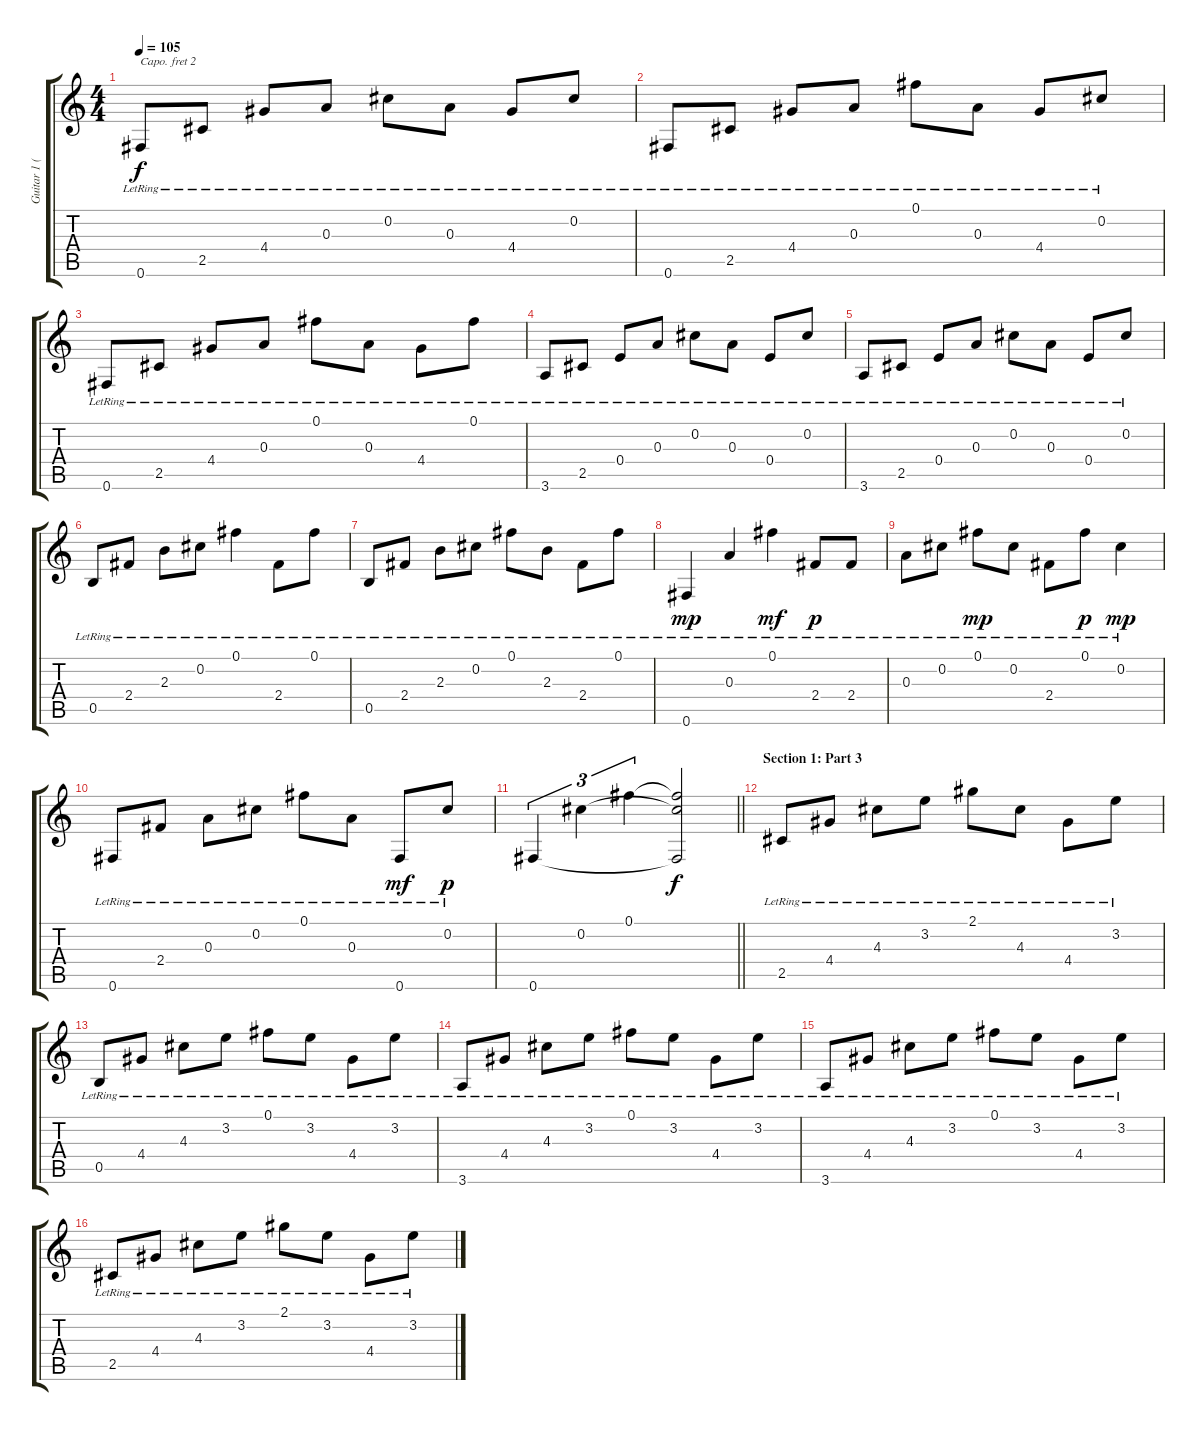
\track ("Guitar 1 (Acoustic)" "Guitar 1 (") {instrument acousticguitarsteel}
\staff {score tabs}
\capo 2
\tuning (E4 B3 G3 D3 A2 E2) {hide}
\ts (4 4)
\tempo 105
\clef g2
\ks c
0.6{lr}.8{dy f} 2.5{lr}.8 4.4{lr}.8 0.3{lr}.8 0.2{lr}.8 0.3{lr}.8 4.4{lr}.8 0.2{lr}.8 |
0.6{lr}.8 2.5{lr}.8 4.4{lr}.8 0.3{lr}.8 0.1{lr}.8 0.3{lr}.8 4.4{lr}.8 0.2{lr}.8 |
0.6{lr}.8 2.5{lr}.8 4.4{lr}.8 0.3{lr}.8 0.1{lr}.8 0.3{lr}.8 4.4{lr}.8 0.1{lr}.8 |
3.6{lr}.8 2.5{lr}.8 0.4{lr}.8 0.3{lr}.8 0.2{lr}.8 0.3{lr}.8 0.4{lr}.8 0.2{lr}.8 |
3.6{lr}.8 2.5{lr}.8 0.4{lr}.8 0.3{lr}.8 0.2{lr}.8 0.3{lr}.8 0.4{lr}.8 0.2{lr}.8 |
0.5{lr}.8 2.4{lr}.8 2.3{lr}.8 0.2{lr}.8 0.1{lr}.4 2.4{lr}.8 0.1{lr}.8 |
0.5{lr}.8 2.4{lr}.8 2.3{lr}.8 0.2{lr}.8 0.1{lr}.8 2.3{lr}.8 2.4{lr}.8 0.1{lr}.8 |
0.6{lr}.4{dy mp} 0.3{lr}.4 0.1{lr}.4{dy mf} 2.4{lr}.8{dy p} 2.4{lr}.8 |
0.3{lr}.8 0.2{lr}.8 0.1{lr}.8{dy mp} 0.2{lr}.8 2.4{lr}.8 0.1{lr}.8{dy p} 0.2{lr}.4{dy mp} |
0.6{lr}.8 2.4{lr}.8 0.3{lr}.8 0.2{lr}.8 0.1{lr}.8 0.3{lr}.8 0.6{lr}.8{dy mf} 0.2{lr}.8{dy p} |
\barLineRight lightlight
0.6.4{tu (3 2)} 0.2.4{tu (3 2)} 0.1.4{tu (3 2)} (0.1{t} 0.2{t} 0.6{t}).2{dy f} |
\section ("" "Section 1: Part 3")
2.5{lr}.8 4.4{lr}.8 4.3{lr}.8 3.2{lr}.8 2.1{lr}.8 4.3{lr}.8 4.4{lr}.8 3.2{lr}.8 |
0.5{lr}.8 4.4{lr}.8 4.3{lr}.8 3.2{lr}.8 0.1{lr}.8 3.2{lr}.8 4.4{lr}.8 3.2{lr}.8 |
3.6{lr}.8 4.4{lr}.8 4.3{lr}.8 3.2{lr}.8 0.1{lr}.8 3.2{lr}.8 4.4{lr}.8 3.2{lr}.8 |
3.6{lr}.8 4.4{lr}.8 4.3{lr}.8 3.2{lr}.8 0.1{lr}.8 3.2{lr}.8 4.4{lr}.8 3.2{lr}.8 |
2.5{lr}.8 4.4{lr}.8 4.3{lr}.8 3.2{lr}.8 2.1{lr}.8 3.2{lr}.8 4.4{lr}.8 3.2{lr}.8
